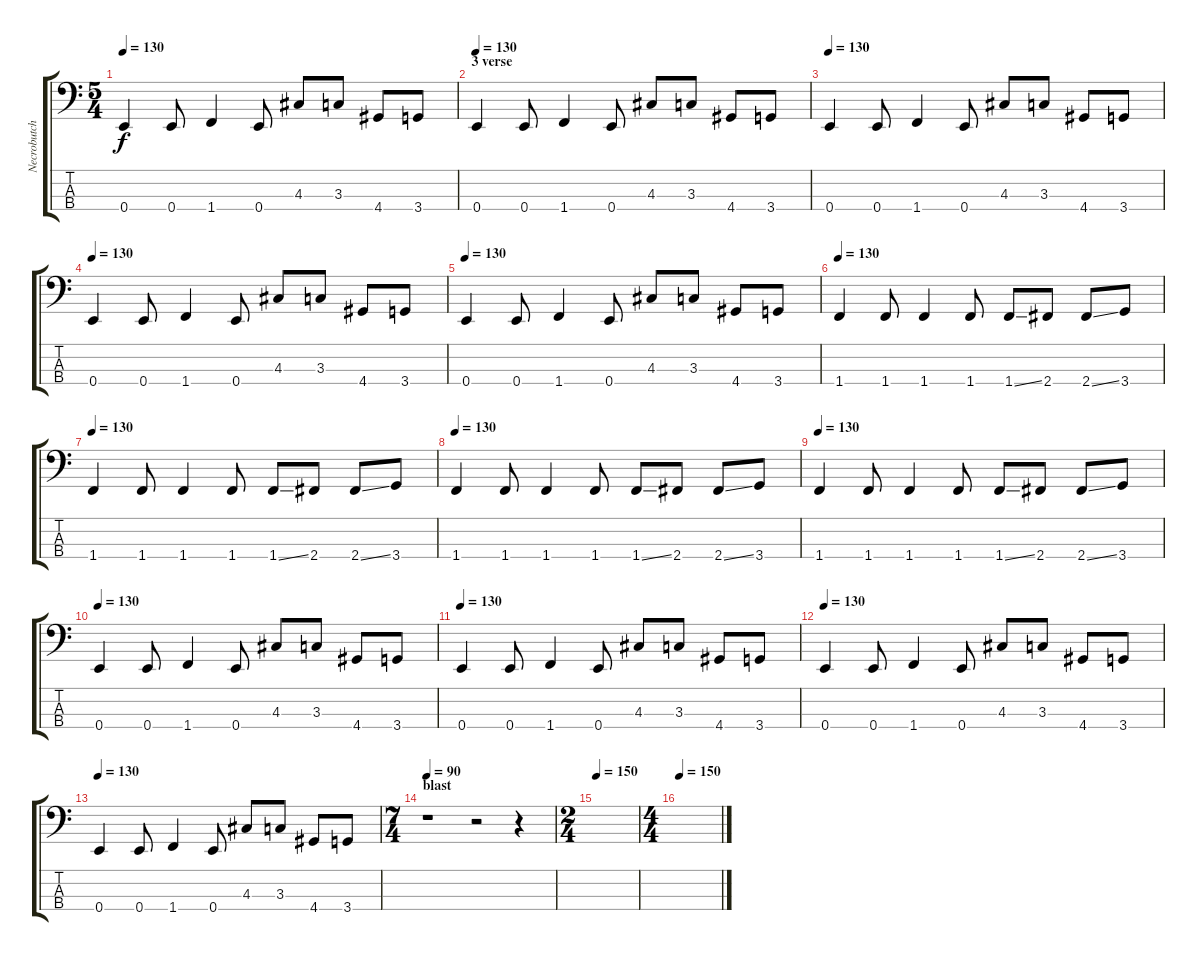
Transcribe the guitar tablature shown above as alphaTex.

\track ("Necrobutcher" "Necrobutch") {instrument overdrivenguitar}
\staff {score tabs}
\tuning (G2 D2 A1 E1) {hide}
\ts (5 4)
\tempo 130
\clef f4
\ks c
0.4.4{dy f} 0.4.8 1.4.4 0.4.8 4.3.8 3.3.8 4.4.8 3.4.8 |
\section ("" "3 verse")
\tempo 130
0.4.4 0.4.8 1.4.4 0.4.8 4.3.8 3.3.8 4.4.8 3.4.8 |
\tempo 130
0.4.4 0.4.8 1.4.4 0.4.8 4.3.8 3.3.8 4.4.8 3.4.8 |
\tempo 130
0.4.4 0.4.8 1.4.4 0.4.8 4.3.8 3.3.8 4.4.8 3.4.8 |
\tempo 130
0.4.4 0.4.8 1.4.4 0.4.8 4.3.8 3.3.8 4.4.8 3.4.8 |
\tempo 130
1.4.4 1.4.8 1.4.4 1.4.8 1.4{ss}.8 2.4.8 2.4{ss}.8 3.4.8 |
\tempo 130
1.4.4 1.4.8 1.4.4 1.4.8 1.4{ss}.8 2.4.8 2.4{ss}.8 3.4.8 |
\tempo 130
1.4.4 1.4.8 1.4.4 1.4.8 1.4{ss}.8 2.4.8 2.4{ss}.8 3.4.8 |
\tempo 130
1.4.4 1.4.8 1.4.4 1.4.8 1.4{ss}.8 2.4.8 2.4{ss}.8 3.4.8 |
\tempo 130
0.4.4 0.4.8 1.4.4 0.4.8 4.3.8 3.3.8 4.4.8 3.4.8 |
\tempo 130
0.4.4 0.4.8 1.4.4 0.4.8 4.3.8 3.3.8 4.4.8 3.4.8 |
\tempo 130
0.4.4 0.4.8 1.4.4 0.4.8 4.3.8 3.3.8 4.4.8 3.4.8 |
\tempo 130
0.4.4 0.4.8 1.4.4 0.4.8 4.3.8 3.3.8 4.4.8 3.4.8 |
\ts (7 4)
\section ("" "blast")
\tempo 90
r.1 r.2 r.4 |
\ts (2 4)
\tempo 150
|
\ts (4 4)
\tempo 150
